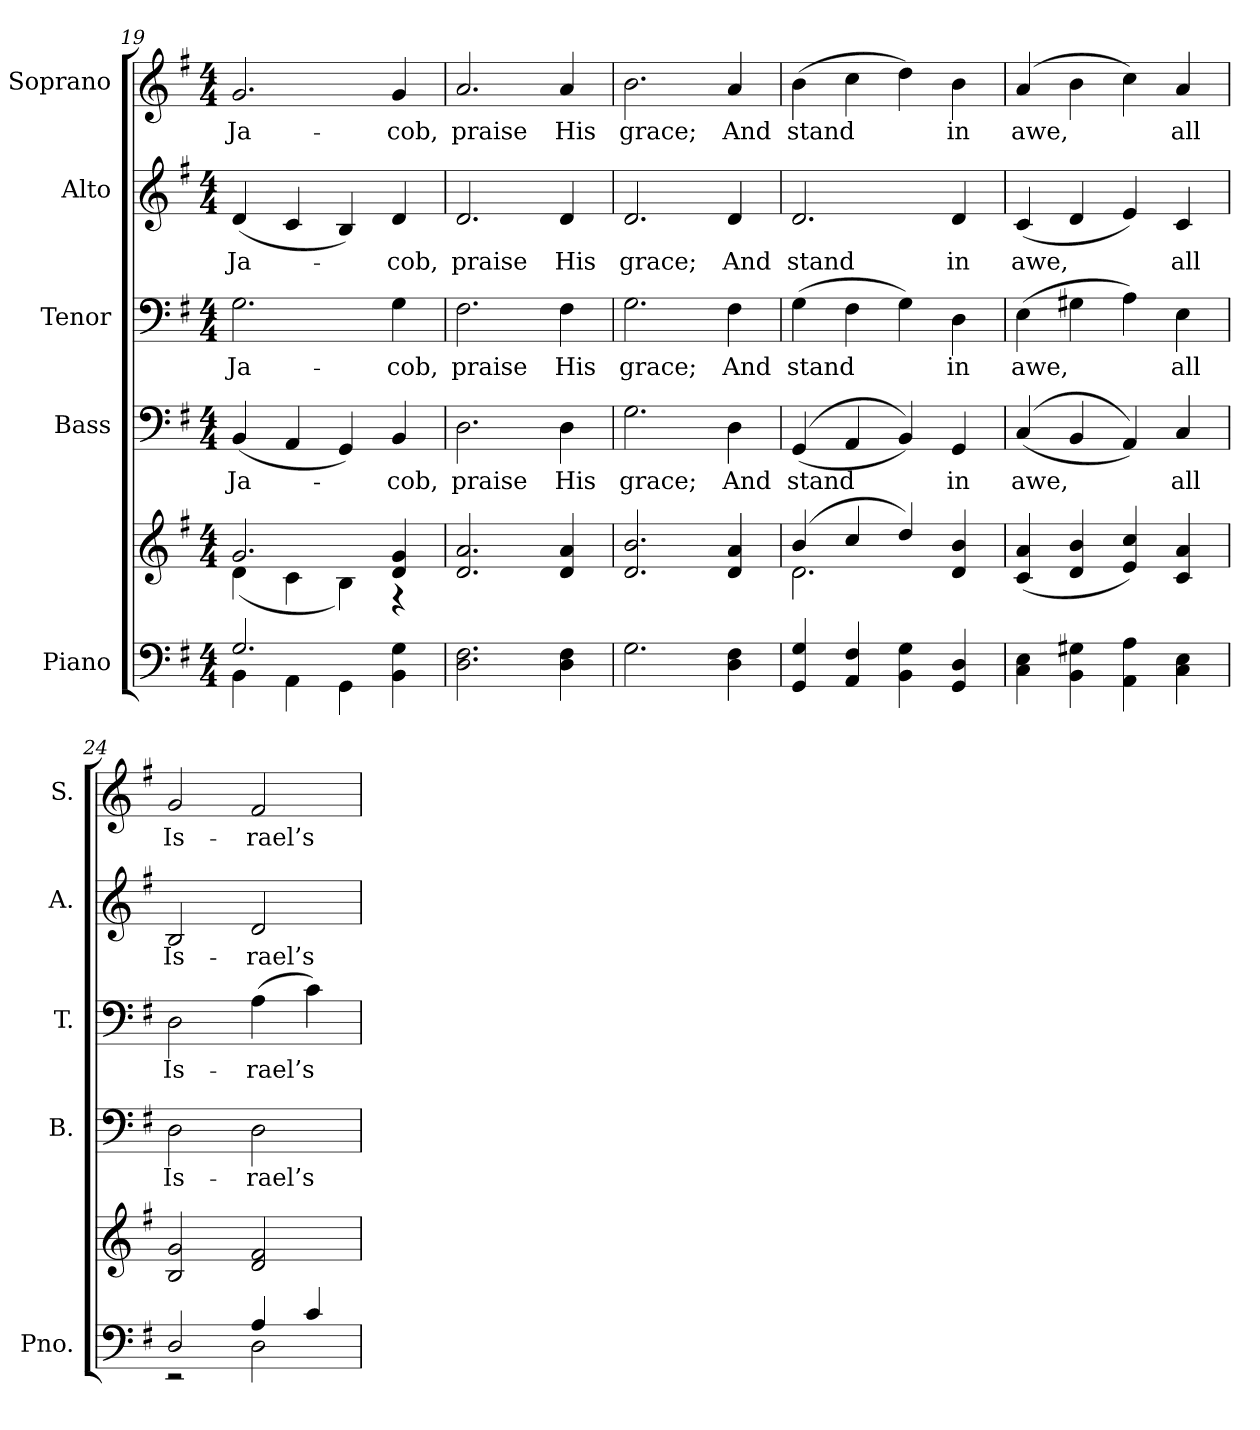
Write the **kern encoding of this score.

**kern	**kern	**kern	**text	**kern	**text	**kern	**text	**kern	**text
*part5	*part5	*part4	*part4	*part3	*part3	*part2	*part2	*part1	*part1
*staff6	*staff5	*staff4	*staff4	*staff3	*staff3	*staff2	*staff2	*staff1	*staff1
*I"Piano	*	*I"Bass	*	*I"Tenor	*	*I"Alto	*	*I"Soprano	*
*I'Pno.	*	*I'B.	*	*I'T.	*	*I'A.	*	*I'S.	*
*clefF4	*clefG2	*clefF4	*	*clefF4	*	*clefG2	*	*clefG2	*
*k[f#]	*k[f#]	*k[f#]	*	*k[f#]	*	*k[f#]	*	*k[f#]	*
*G:	*G:	*G:	*	*G:	*	*G:	*	*G:	*
*M4/4	*M4/4	*M4/4	*	*M4/4	*	*M4/4	*	*M4/4	*
=19	=19	=19	=19	=19	=19	=19	=19	=19	=19
*^	*^	*	*	*	*	*	*	*	*
!	!	!	!	!	!LO:LY:b:color=#000000	!	!	!	!	!	!
!	!	!	!	!	!	!	!LO:LY:b:color=#000000	!	!	!	!
!	!	!	!	!	!	!	!	!	!LO:LY:b:color=#000000	!	!
!	!	!	!	!	!	!	!	!	!	!	!LO:LY:b:color=#000000
2.Gi/	4BBi\	2.gi/	(4di\	(4BBi/	Ja-	2.Gi\	Ja-	(4di/	Ja-	2.gi/	Ja-
.	4AAi\	.	4ci\	4AAi/	.	.	.	4ci/	.	.	.
.	4GGi\	.	4Bi\)	4GGi/)	.	.	.	4Bi/)	.	.	.
!	!	!	!	!	!LO:LY:b:color=#000000	!	!	!	!	!	!
!	!	!	!	!	!	!	!LO:LY:b:color=#000000	!	!	!	!
!	!	!	!	!	!	!	!	!	!LO:LY:b:color=#000000	!	!
!	!	!	!	!	!	!	!	!	!	!	!LO:LY:b:color=#000000
4BBi\ 4Gi	4ryy	4di/ 4gi	4r	4BBi/	-cob,	4Gi\	-cob,	4di/	-cob,	4gi/	-cob,
*v	*v	*	*	*	*	*	*	*	*	*	*
*	*v	*v	*	*	*	*	*	*	*	*
=20	=20	=20	=20	=20	=20	=20	=20	=20	=20
*^	*^	*	*	*	*	*	*	*	*
!	!	!	!	!	!LO:LY:b:color=#000000	!	!	!	!	!	!
*v	*v	*	*	*	*	*	*	*	*	*	*
*	*v	*v	*	*	*	*	*	*	*	*
*^	*^	*	*	*	*	*	*	*	*
!	!	!	!	!	!	!	!LO:LY:b:color=#000000	!	!	!	!
*v	*v	*	*	*	*	*	*	*	*	*	*
*	*v	*v	*	*	*	*	*	*	*	*
*^	*^	*	*	*	*	*	*	*	*
!	!	!	!	!	!	!	!	!	!LO:LY:b:color=#000000	!	!
*v	*v	*	*	*	*	*	*	*	*	*	*
*	*v	*v	*	*	*	*	*	*	*	*
*^	*^	*	*	*	*	*	*	*	*
!	!	!	!	!	!	!	!	!	!	!	!LO:LY:b:color=#000000
*v	*v	*	*	*	*	*	*	*	*	*	*
*	*v	*v	*	*	*	*	*	*	*	*
2.Di\ 2.F#i	2.di/ 2.ai	2.Di\	praise	2.F#i\	praise	2.di/	praise	2.ai/	praise
!	!	!	!LO:LY:b:color=#000000	!	!	!	!	!	!
!	!	!	!	!	!LO:LY:b:color=#000000	!	!	!	!
!	!	!	!	!	!	!	!LO:LY:b:color=#000000	!	!
!	!	!	!	!	!	!	!	!	!LO:LY:b:color=#000000
4Di\ 4F#i	4di/ 4ai	4Di\	His	4F#i\	His	4di/	His	4ai/	His
!!LO:PB:g=z
=21	=21	=21	=21	=21	=21	=21	=21	=21	=21
!	!	!	!LO:LY:b:color=#000000	!	!	!	!	!	!
!	!	!	!	!	!LO:LY:b:color=#000000	!	!	!	!
!	!	!	!	!	!	!	!LO:LY:b:color=#000000	!	!
!	!	!	!	!	!	!	!	!	!LO:LY:b:color=#000000
2.Gi\	2.di/ 2.bi	2.Gi\	grace;	2.Gi\	grace;	2.di/	grace;	2.bi\	grace;
!	!	!	!LO:LY:b:color=#000000	!	!	!	!	!	!
!	!	!	!	!	!LO:LY:b:color=#000000	!	!	!	!
!	!	!	!	!	!	!	!LO:LY:b:color=#000000	!	!
!	!	!	!	!	!	!	!	!	!LO:LY:b:color=#000000
4Di\ 4F#i	4di/ 4ai	4Di\	And	4F#i\	And	4di/	And	4ai/	And
=22	=22	=22	=22	=22	=22	=22	=22	=22	=22
*	*^	*	*	*	*	*	*	*	*
!	!	!	!	!LO:LY:b:color=#000000	!	!	!	!	!	!
!	!	!	!	!	!	!LO:LY:b:color=#000000	!	!	!	!
!	!	!	!	!	!	!	!	!LO:LY:b:color=#000000	!	!
!	!	!	!	!	!	!	!	!	!	!LO:LY:b:color=#000000
4GGi/ 4Gi	(4bi/	2.di\	((4GGi/	stand	(4Gi\	stand	2.di/	stand	(4bi\	stand
4AAi/ 4F#i	4cci/	.	4AAi/	.	4F#i\	.	.	.	4cci\	.
4BBi\ 4Gi	4ddi/)	.	4BBi/))	.	4Gi\)	.	.	.	4ddi\)	.
!	!	!	!	!LO:LY:b:color=#000000	!	!	!	!	!	!
!	!	!	!	!	!	!LO:LY:b:color=#000000	!	!	!	!
!	!	!	!	!	!	!	!	!LO:LY:b:color=#000000	!	!
!	!	!	!	!	!	!	!	!	!	!LO:LY:b:color=#000000
4GGi/ 4Di	4di/ 4bi	4ryy	4GGi/	in	4Di\	in	4di/	in	4bi\	in
*	*v	*v	*	*	*	*	*	*	*	*
=23	=23	=23	=23	=23	=23	=23	=23	=23	=23
*	*^	*	*	*	*	*	*	*	*
!	!	!	!	!LO:LY:b:color=#000000	!	!	!	!	!	!
*	*v	*v	*	*	*	*	*	*	*	*
*	*^	*	*	*	*	*	*	*	*
!	!	!	!	!	!	!LO:LY:b:color=#000000	!	!	!	!
*	*v	*v	*	*	*	*	*	*	*	*
*	*^	*	*	*	*	*	*	*	*
!	!	!	!	!	!	!	!	!LO:LY:b:color=#000000	!	!
*	*v	*v	*	*	*	*	*	*	*	*
*	*^	*	*	*	*	*	*	*	*
!	!	!	!	!	!	!	!	!	!	!LO:LY:b:color=#000000
*	*v	*v	*	*	*	*	*	*	*	*
4Ci\ 4Ei	(4ci/ 4ai	((4Ci/	awe,	(4Ei\	awe,	(4ci/	awe,	(4ai/	awe,
4BBi\ 4G#Xi	4di/ 4bi	4BBi/	.	4G#Xi\	.	4di/	.	4bi\	.
4AAi\ 4Ai	4ei/ 4cci)	4AAi/))	.	4Ai\)	.	4ei/)	.	4cci\)	.
!	!	!	!LO:LY:b:color=#000000	!	!	!	!	!	!
!	!	!	!	!	!LO:LY:b:color=#000000	!	!	!	!
!	!	!	!	!	!	!	!LO:LY:b:color=#000000	!	!
!	!	!	!	!	!	!	!	!	!LO:LY:b:color=#000000
4Ci\ 4Ei	4ci/ 4ai	4Ci/	all	4Ei\	all	4ci/	all	4ai/	all
=24	=24	=24	=24	=24	=24	=24	=24	=24	=24
*^	*	*	*	*	*	*	*	*	*
!	!	!	!	!LO:LY:b:color=#000000	!	!	!	!	!	!
!	!	!	!	!	!	!LO:LY:b:color=#000000	!	!	!	!
!	!	!	!	!	!	!	!	!LO:LY:b:color=#000000	!	!
!	!	!	!	!	!	!	!	!	!	!LO:LY:b:color=#000000
2Di/	2r	2Bi/ 2gi	2Di\	Is-	2Di\	Is-	2Bi/	Is-	2gi/	Is-
!	!	!	!	!LO:LY:b:color=#000000	!	!	!	!	!	!
!	!	!	!	!	!	!LO:LY:b:color=#000000	!	!	!	!
!	!	!	!	!	!	!	!	!LO:LY:b:color=#000000	!	!
!	!	!	!	!	!	!	!	!	!	!LO:LY:b:color=#000000
4Ai/	2Di\	2di/ 2f#i	2Di\	-rael’s	(4Ai\	-rael’s	2di/	-rael’s	2f#i/	-rael’s
4ci/	.	.	.	.	4ci\)	.	.	.	.	.
*v	*v	*	*	*	*	*	*	*	*	*
=	=	=	=	=	=	=	=	=	=
*-	*-	*-	*-	*-	*-	*-	*-	*-	*-
